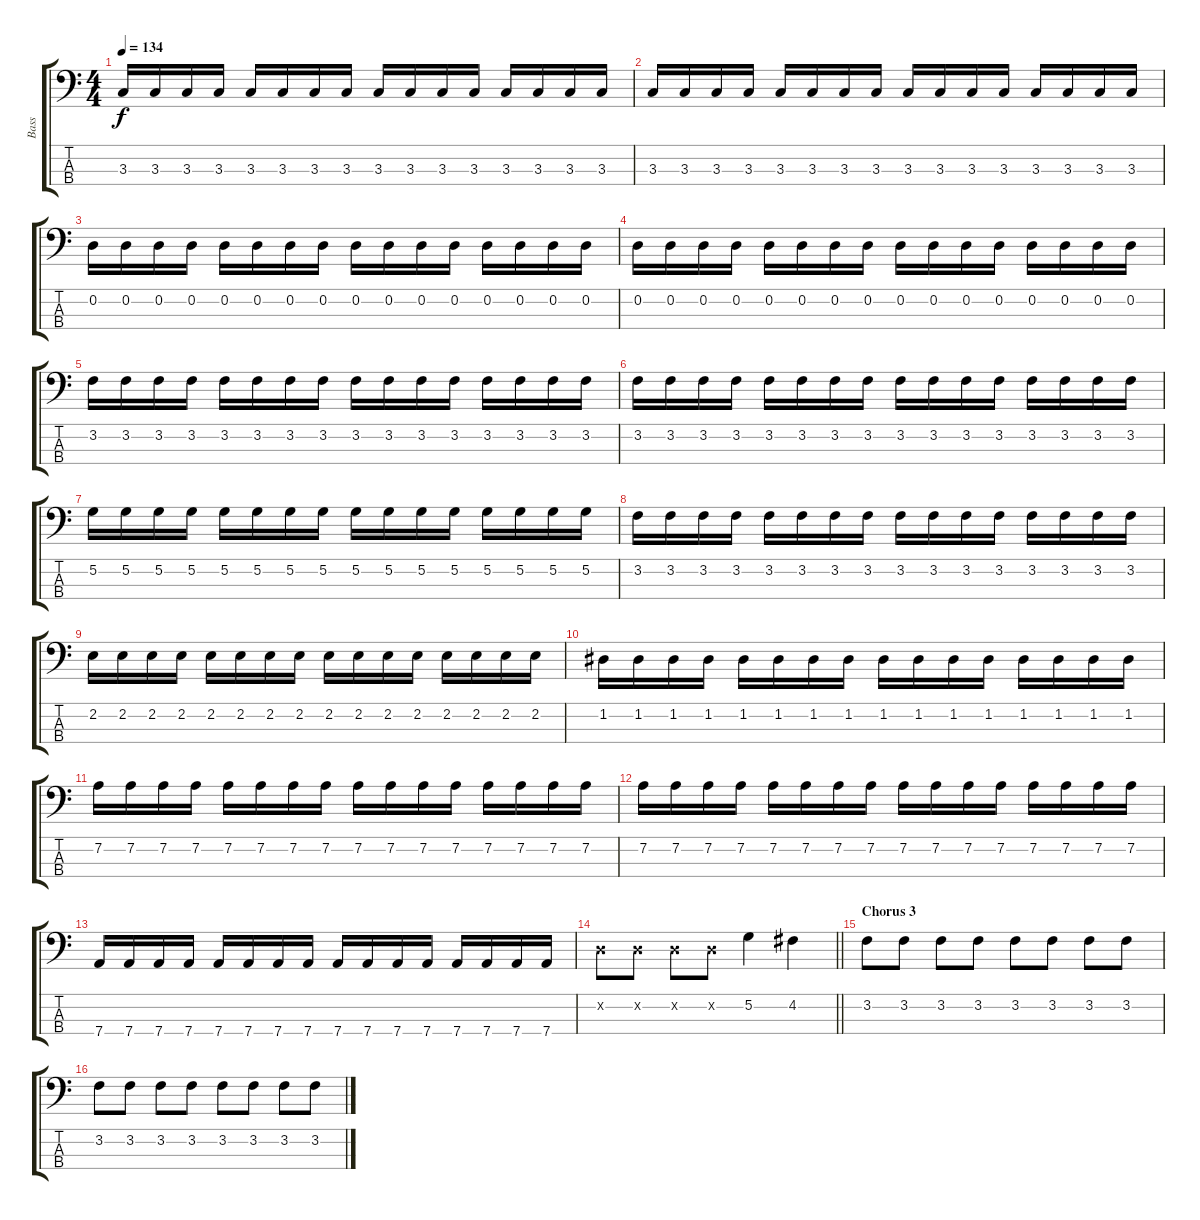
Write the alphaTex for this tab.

\track ("Bass" "Bass") {instrument synthbass2}
\staff {score tabs}
\tuning (G2 D2 A1 D1) {hide}
\ts (4 4)
\tempo 134
\clef f4
\ks c
3.3.16{dy f} 3.3.16 3.3.16 3.3.16 3.3.16 3.3.16 3.3.16 3.3.16 3.3.16 3.3.16 3.3.16 3.3.16 3.3.16 3.3.16 3.3.16 3.3.16 |
3.3.16 3.3.16 3.3.16 3.3.16 3.3.16 3.3.16 3.3.16 3.3.16 3.3.16 3.3.16 3.3.16 3.3.16 3.3.16 3.3.16 3.3.16 3.3.16 |
0.2.16 0.2.16 0.2.16 0.2.16 0.2.16 0.2.16 0.2.16 0.2.16 0.2.16 0.2.16 0.2.16 0.2.16 0.2.16 0.2.16 0.2.16 0.2.16 |
0.2.16 0.2.16 0.2.16 0.2.16 0.2.16 0.2.16 0.2.16 0.2.16 0.2.16 0.2.16 0.2.16 0.2.16 0.2.16 0.2.16 0.2.16 0.2.16 |
3.2.16 3.2.16 3.2.16 3.2.16 3.2.16 3.2.16 3.2.16 3.2.16 3.2.16 3.2.16 3.2.16 3.2.16 3.2.16 3.2.16 3.2.16 3.2.16 |
3.2.16 3.2.16 3.2.16 3.2.16 3.2.16 3.2.16 3.2.16 3.2.16 3.2.16 3.2.16 3.2.16 3.2.16 3.2.16 3.2.16 3.2.16 3.2.16 |
5.2.16 5.2.16 5.2.16 5.2.16 5.2.16 5.2.16 5.2.16 5.2.16 5.2.16 5.2.16 5.2.16 5.2.16 5.2.16 5.2.16 5.2.16 5.2.16 |
3.2.16 3.2.16 3.2.16 3.2.16 3.2.16 3.2.16 3.2.16 3.2.16 3.2.16 3.2.16 3.2.16 3.2.16 3.2.16 3.2.16 3.2.16 3.2.16 |
2.2.16 2.2.16 2.2.16 2.2.16 2.2.16 2.2.16 2.2.16 2.2.16 2.2.16 2.2.16 2.2.16 2.2.16 2.2.16 2.2.16 2.2.16 2.2.16 |
1.2.16 1.2.16 1.2.16 1.2.16 1.2.16 1.2.16 1.2.16 1.2.16 1.2.16 1.2.16 1.2.16 1.2.16 1.2.16 1.2.16 1.2.16 1.2.16 |
7.2.16 7.2.16 7.2.16 7.2.16 7.2.16 7.2.16 7.2.16 7.2.16 7.2.16 7.2.16 7.2.16 7.2.16 7.2.16 7.2.16 7.2.16 7.2.16 |
7.2.16 7.2.16 7.2.16 7.2.16 7.2.16 7.2.16 7.2.16 7.2.16 7.2.16 7.2.16 7.2.16 7.2.16 7.2.16 7.2.16 7.2.16 7.2.16 |
7.4.16 7.4.16 7.4.16 7.4.16 7.4.16 7.4.16 7.4.16 7.4.16 7.4.16 7.4.16 7.4.16 7.4.16 7.4.16 7.4.16 7.4.16 7.4.16 |
\barLineRight lightlight
0.2{x}.8 0.2{x}.8 0.2{x}.8 0.2{x}.8 5.2.4 4.2.4 |
\section ("" "Chorus 3")
3.2.8 3.2.8 3.2.8 3.2.8 3.2.8 3.2.8 3.2.8 3.2.8 |
3.2.8 3.2.8 3.2.8 3.2.8 3.2.8 3.2.8 3.2.8 3.2.8
